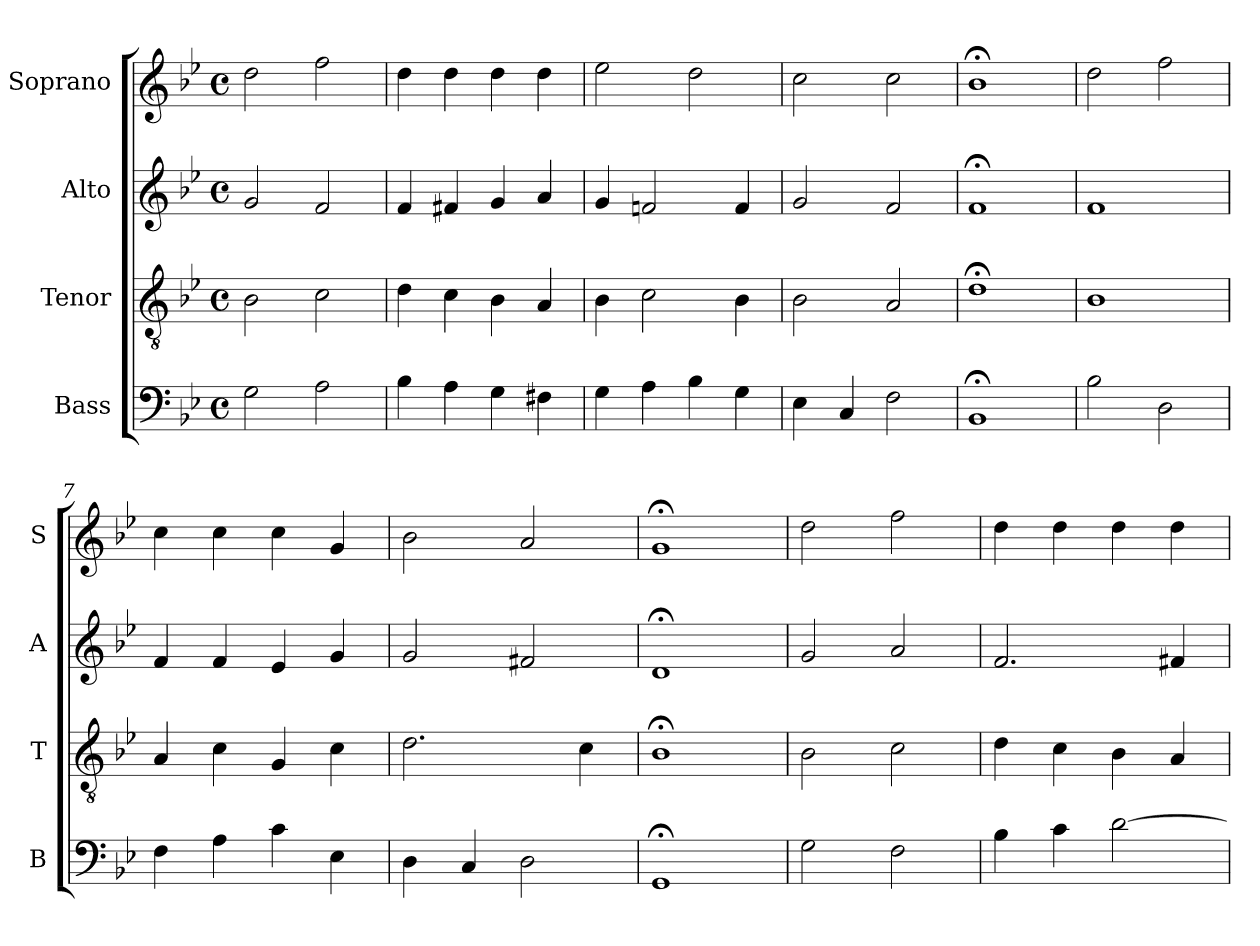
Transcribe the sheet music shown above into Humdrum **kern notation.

**kern	**kern	**kern	**kern
*part4	*part3	*part2	*part1
*staff4	*staff3	*staff2	*staff1
*I"Bass	*I"Tenor	*I"Alto	*I"Soprano
*I'B	*I'T	*I'A	*I'S
*clefF4	*clefGv2	*clefG2	*clefG2
*k[b-e-]	*k[b-e-]	*k[b-e-]	*k[b-e-]
*g:	*g:	*g:	*g:
*M4/4	*M4/4	*M4/4	*M4/4
*met(c)	*met(c)	*met(c)	*met(c)
*MM100	*MM100	*MM100	*MM100
=1	=1	=1	=1
2G	2B-	2g	2dd
2A	2c	2f	2ff
=2	=2	=2	=2
4B-	4d	4f	4dd
4A	4c	4f#X	4dd
4G	4B-	4g	4dd
4F#X	4A	4a	4dd
=3	=3	=3	=3
4G	4B-	4g	2ee-
4A	2c	2fn	.
4B-	.	.	2dd
4G	4B-	4f	.
=4	=4	=4	=4
4E-	2B-	2g	2cc
4C	.	.	.
2F	2A	2f	2cc
=5	=5	=5	=5
1BB-;<	1d;<	1f;<	1b-;<
=6	=6	=6	=6
2B-	1B-	1f	2dd
2D	.	.	2ff
=7	=7	=7	=7
4F	4A	4f	4cc
4A	4c	4f	4cc
4c	4G	4e-	4cc
4E-	4c	4g	4g
=8	=8	=8	=8
4D	2.d	2g	2b-
4C	.	.	.
2D	.	2f#X	2a
.	4c	.	.
=9	=9	=9	=9
1GG;<	1B-;<	1d;<	1g;<
=10	=10	=10	=10
2G	2B-	2g	2dd
2F	2c	2a	2ff
=11	=11	=11	=11
4B-	4d	2.f	4dd
4c	4c	.	4dd
[2d	4B-	.	4dd
.	4A	4f#X	4dd
=	=	=	=
*-	*-	*-	*-
